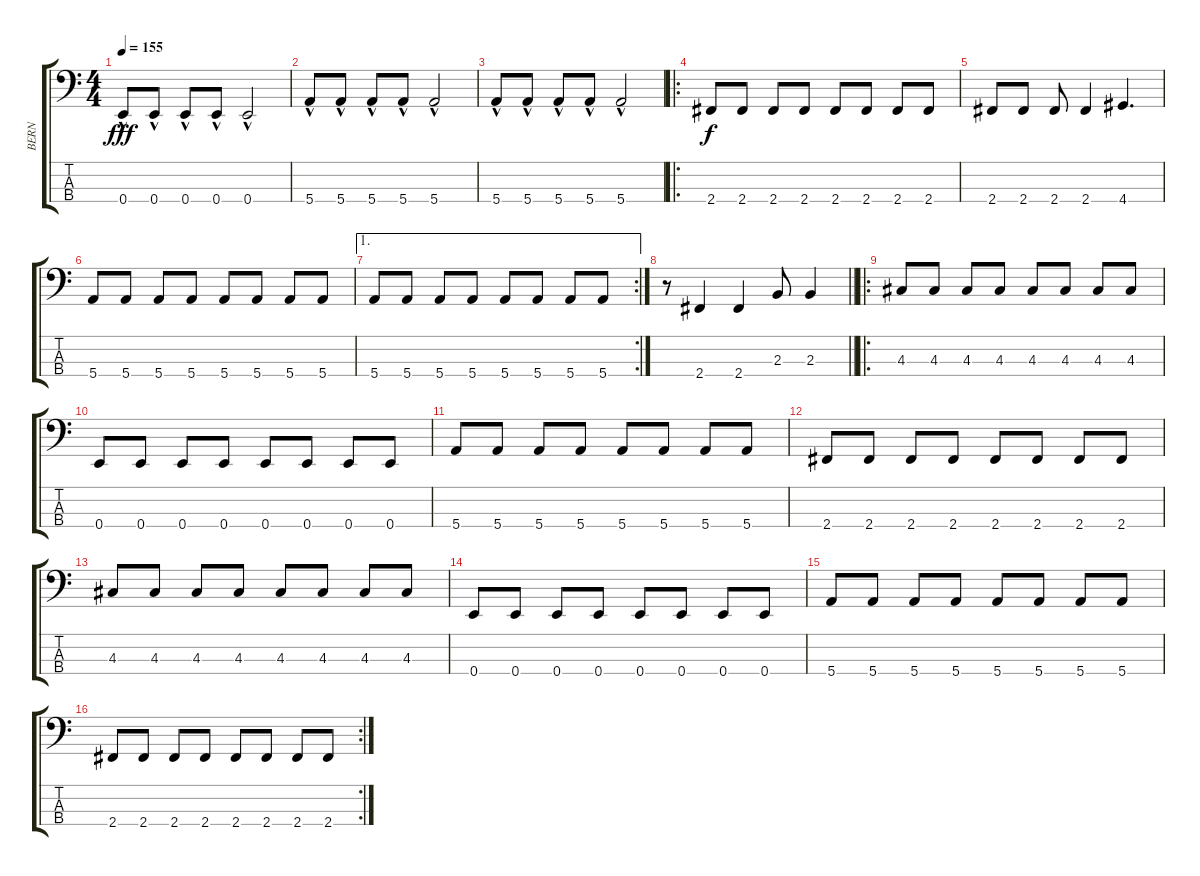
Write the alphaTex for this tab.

\track ("BERN" "BERN") {instrument electricbassfinger}
\staff {score tabs}
\tuning (G2 D2 A1 E1) {hide}
\ts (4 4)
\tempo 155
\clef f4
\ks c
0.4{hac}.8{dy fff} 0.4{hac}.8 0.4{hac}.8 0.4{hac}.8 0.4{hac}.2 |
5.4{hac}.8 5.4{hac}.8 5.4{hac}.8 5.4{hac}.8 5.4{hac}.2 |
5.4{hac}.8 5.4{hac}.8 5.4{hac}.8 5.4{hac}.8 5.4{hac}.2 |
\ro
2.4.8{dy f} 2.4.8 2.4.8 2.4.8 2.4.8 2.4.8 2.4.8 2.4.8 |
2.4.8 2.4.8 2.4.8 2.4.4 4.4.4{d} |
5.4.8 5.4.8 5.4.8 5.4.8 5.4.8 5.4.8 5.4.8 5.4.8 |
\ae 1
\rc 2
5.4.8 5.4.8 5.4.8 5.4.8 5.4.8 5.4.8 5.4.8 5.4.8 |
\barLineRight lightlight
r.8 2.4.4 2.4.4 2.3.8 2.3.4 |
\ro
4.3.8 4.3.8 4.3.8 4.3.8 4.3.8 4.3.8 4.3.8 4.3.8 |
0.4.8 0.4.8 0.4.8 0.4.8 0.4.8 0.4.8 0.4.8 0.4.8 |
5.4.8 5.4.8 5.4.8 5.4.8 5.4.8 5.4.8 5.4.8 5.4.8 |
2.4.8 2.4.8 2.4.8 2.4.8 2.4.8 2.4.8 2.4.8 2.4.8 |
4.3.8 4.3.8 4.3.8 4.3.8 4.3.8 4.3.8 4.3.8 4.3.8 |
0.4.8 0.4.8 0.4.8 0.4.8 0.4.8 0.4.8 0.4.8 0.4.8 |
5.4.8 5.4.8 5.4.8 5.4.8 5.4.8 5.4.8 5.4.8 5.4.8 |
\rc 2
2.4.8 2.4.8 2.4.8 2.4.8 2.4.8 2.4.8 2.4.8 2.4.8
